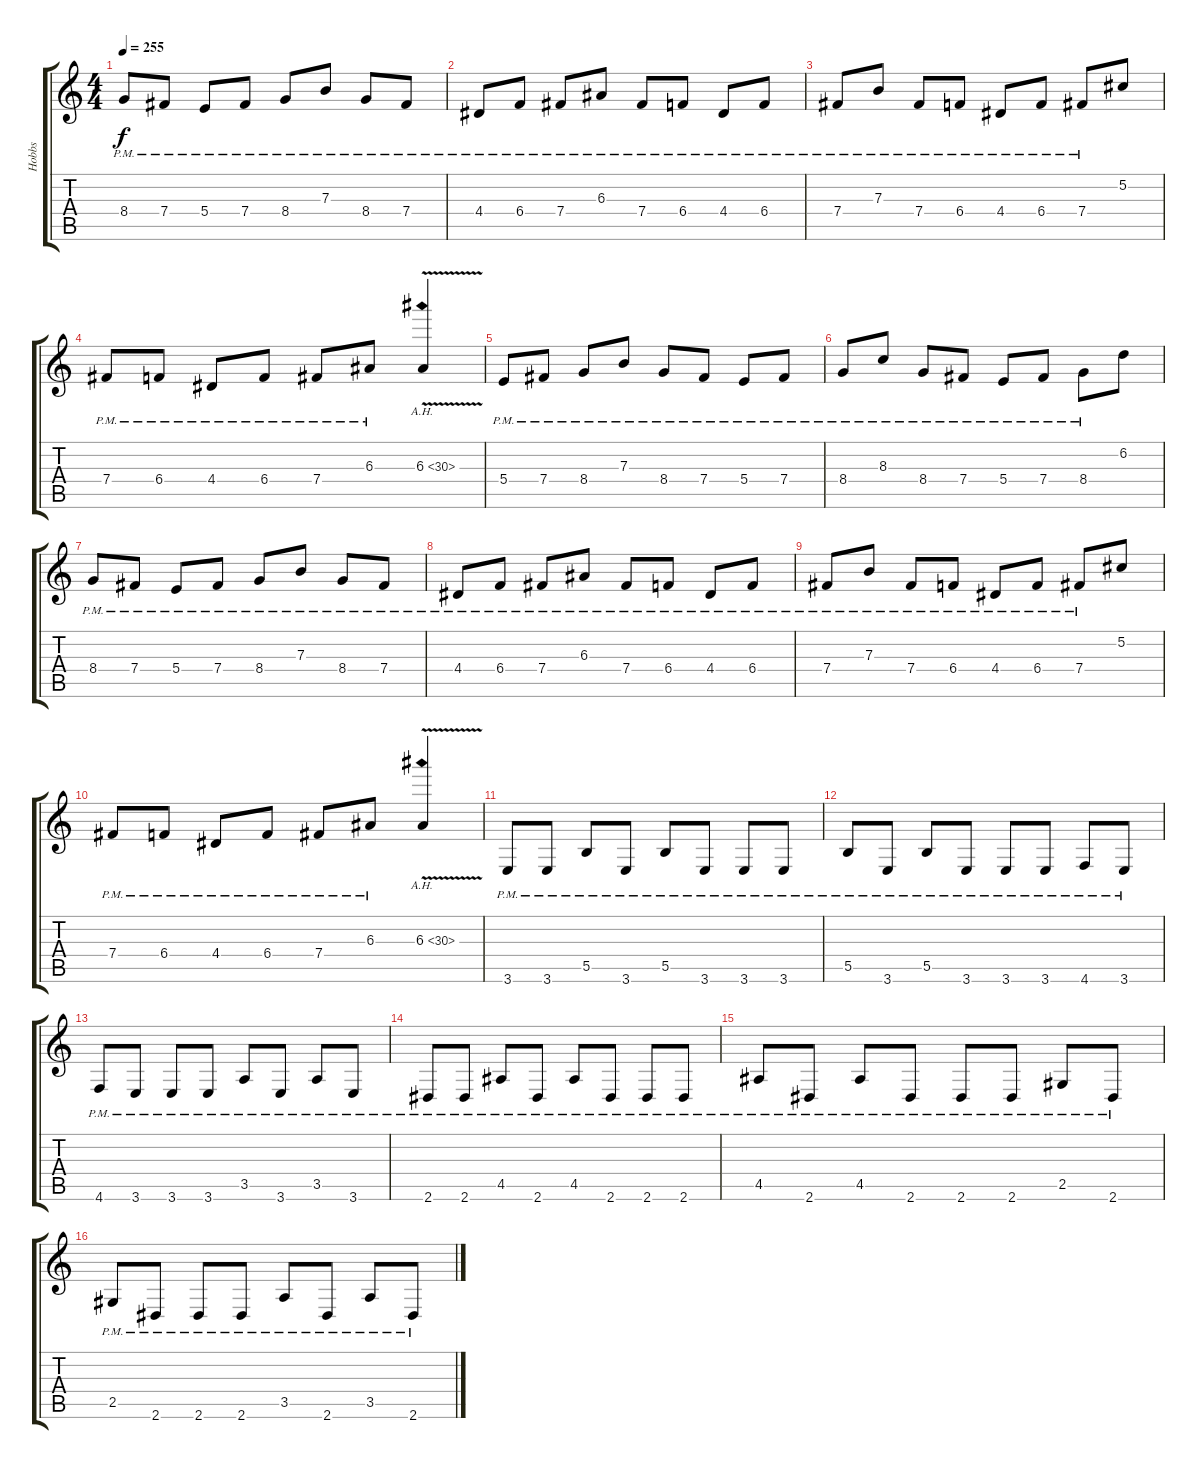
\track ("Hobbs" "Hobbs") {instrument overdrivenguitar}
\staff {score tabs}
\tuning (Db4 Ab3 E3 B2 Gb2 Db2) {hide}
\ts (4 4)
\tempo 255
\clef g2
\ks c
8.4{pm}.8{dy f} 7.4{pm}.8 5.4{pm}.8 7.4{pm}.8 8.4{pm}.8 7.3{pm}.8 8.4{pm}.8 7.4{pm}.8 |
4.4{pm}.8 6.4{pm}.8 7.4{pm}.8 6.3{pm}.8 7.4{pm}.8 6.4{pm}.8 4.4{pm}.8 6.4{pm}.8 |
7.4{pm}.8 7.3{pm}.8 7.4{pm}.8 6.4{pm}.8 4.4{pm}.8 6.4{pm}.8 7.4{pm}.8 5.2.8 |
7.4{pm}.8 6.4{pm}.8 4.4{pm}.8 6.4{pm}.8 7.4{pm}.8 6.3{pm}.8 6.3{ah 24 v}.4 |
5.4{pm}.8 7.4{pm}.8 8.4{pm}.8 7.3{pm}.8 8.4{pm}.8 7.4{pm}.8 5.4{pm}.8 7.4{pm}.8 |
8.4{pm}.8 8.3{pm}.8 8.4{pm}.8 7.4{pm}.8 5.4{pm}.8 7.4{pm}.8 8.4{pm}.8 6.2.8 |
8.4{pm}.8 7.4{pm}.8 5.4{pm}.8 7.4{pm}.8 8.4{pm}.8 7.3{pm}.8 8.4{pm}.8 7.4{pm}.8 |
4.4{pm}.8 6.4{pm}.8 7.4{pm}.8 6.3{pm}.8 7.4{pm}.8 6.4{pm}.8 4.4{pm}.8 6.4{pm}.8 |
7.4{pm}.8 7.3{pm}.8 7.4{pm}.8 6.4{pm}.8 4.4{pm}.8 6.4{pm}.8 7.4{pm}.8 5.2.8 |
7.4{pm}.8 6.4{pm}.8 4.4{pm}.8 6.4{pm}.8 7.4{pm}.8 6.3{pm}.8 6.3{ah 24 v}.4 |
3.6{pm}.8 3.6{pm}.8 5.5{pm}.8 3.6{pm}.8 5.5{pm}.8 3.6{pm}.8 3.6{pm}.8 3.6{pm}.8 |
5.5{pm}.8 3.6{pm}.8 5.5{pm}.8 3.6{pm}.8 3.6{pm}.8 3.6{pm}.8 4.6{pm}.8 3.6{pm}.8 |
4.6{pm}.8 3.6{pm}.8 3.6{pm}.8 3.6{pm}.8 3.5{pm}.8 3.6{pm}.8 3.5{pm}.8 3.6{pm}.8 |
2.6{pm}.8 2.6{pm}.8 4.5{pm}.8 2.6{pm}.8 4.5{pm}.8 2.6{pm}.8 2.6{pm}.8 2.6{pm}.8 |
4.5{pm}.8 2.6{pm}.8 4.5{pm}.8 2.6{pm}.8 2.6{pm}.8 2.6{pm}.8 2.5{pm}.8 2.6{pm}.8 |
2.5{pm}.8 2.6{pm}.8 2.6{pm}.8 2.6{pm}.8 3.5{pm}.8 2.6{pm}.8 3.5{pm}.8 2.6{pm}.8
